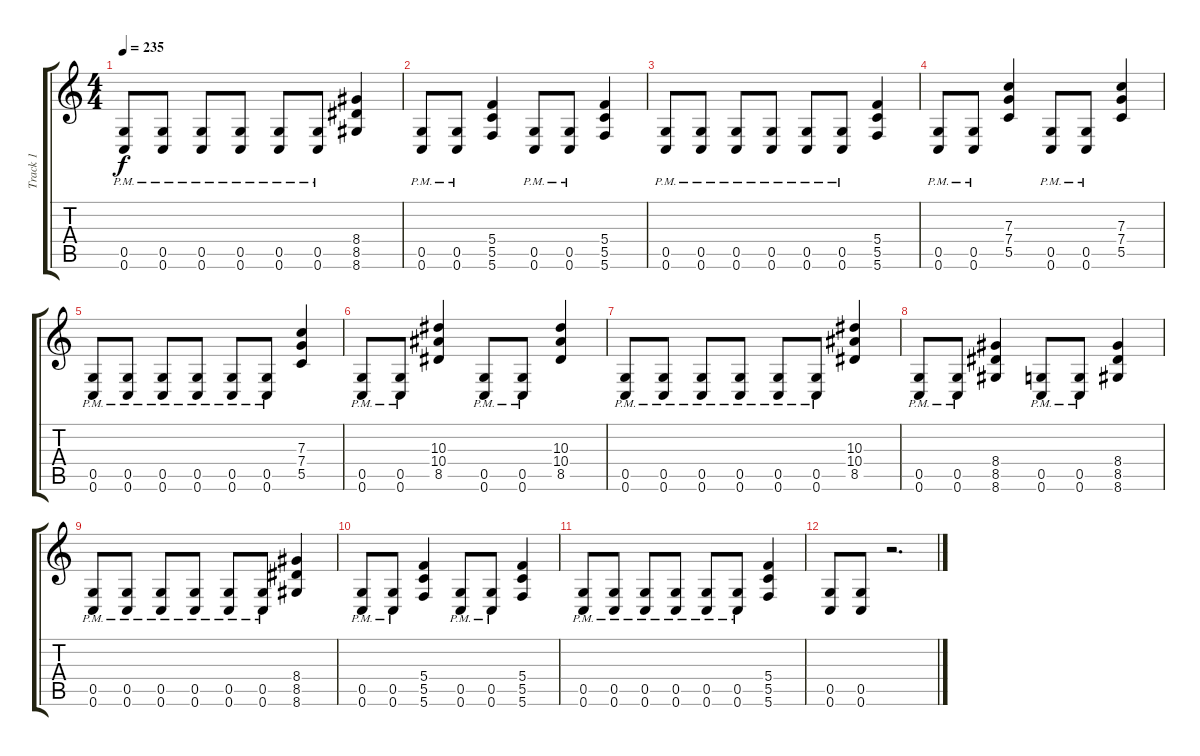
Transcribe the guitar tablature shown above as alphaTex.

\track ("Track 1" "Track 1") {instrument distortionguitar}
\staff {score tabs}
\tuning (D4 A3 F3 C3 G2 C2) {hide}
\ts (4 4)
\tempo 235
\clef g2
\ks c
(0.5{pm} 0.6{pm}).8{dy f} (0.5{pm} 0.6{pm}).8 (0.5{pm} 0.6{pm}).8 (0.5{pm} 0.6{pm}).8 (0.5{pm} 0.6{pm}).8 (0.5{pm} 0.6{pm}).8 (8.4 8.5 8.6).4 |
(0.5{pm} 0.6{pm}).8 (0.5{pm} 0.6{pm}).8 (5.4 5.5 5.6).4 (0.5{pm} 0.6{pm}).8 (0.5{pm} 0.6{pm}).8 (5.4 5.5 5.6).4 |
(0.5{pm} 0.6{pm}).8 (0.5{pm} 0.6{pm}).8 (0.5{pm} 0.6{pm}).8 (0.5{pm} 0.6{pm}).8 (0.5{pm} 0.6{pm}).8 (0.5{pm} 0.6{pm}).8 (5.4 5.5 5.6).4 |
(0.5{pm} 0.6{pm}).8 (0.5{pm} 0.6{pm}).8 (7.3 7.4 5.5).4 (0.5{pm} 0.6{pm}).8 (0.5{pm} 0.6{pm}).8 (7.3 7.4 5.5).4 |
(0.5{pm} 0.6{pm}).8 (0.5{pm} 0.6{pm}).8 (0.5{pm} 0.6{pm}).8 (0.5{pm} 0.6{pm}).8 (0.5{pm} 0.6{pm}).8 (0.5{pm} 0.6{pm}).8 (7.3 7.4 5.5).4 |
(0.5{pm} 0.6{pm}).8 (0.5{pm} 0.6{pm}).8 (10.3 10.4 8.5).4 (0.5{pm} 0.6{pm}).8 (0.5{pm} 0.6{pm}).8 (10.3 10.4 8.5).4 |
(0.5{pm} 0.6{pm}).8 (0.5{pm} 0.6{pm}).8 (0.5{pm} 0.6{pm}).8 (0.5{pm} 0.6{pm}).8 (0.5{pm} 0.6{pm}).8 (0.5{pm} 0.6{pm}).8 (10.3 10.4 8.5).4 |
(0.5{pm} 0.6{pm}).8 (0.5{pm} 0.6{pm}).8 (8.4 8.5 8.6).4 (0.5{pm} 0.6{pm}).8 (0.5{pm} 0.6{pm}).8 (8.4 8.5 8.6).4 |
(0.5{pm} 0.6{pm}).8 (0.5{pm} 0.6{pm}).8 (0.5{pm} 0.6{pm}).8 (0.5{pm} 0.6{pm}).8 (0.5{pm} 0.6{pm}).8 (0.5{pm} 0.6{pm}).8 (8.4 8.5 8.6).4 |
(0.5{pm} 0.6{pm}).8 (0.5{pm} 0.6{pm}).8 (5.4 5.5 5.6).4 (0.5{pm} 0.6{pm}).8 (0.5{pm} 0.6{pm}).8 (5.4 5.5 5.6).4 |
(0.5{pm} 0.6{pm}).8 (0.5{pm} 0.6{pm}).8 (0.5{pm} 0.6{pm}).8 (0.5{pm} 0.6{pm}).8 (0.5{pm} 0.6{pm}).8 (0.5{pm} 0.6{pm}).8 (5.4 5.5 5.6).4 |
(0.5 0.6).8 (0.5 0.6).8 r.2{d}
